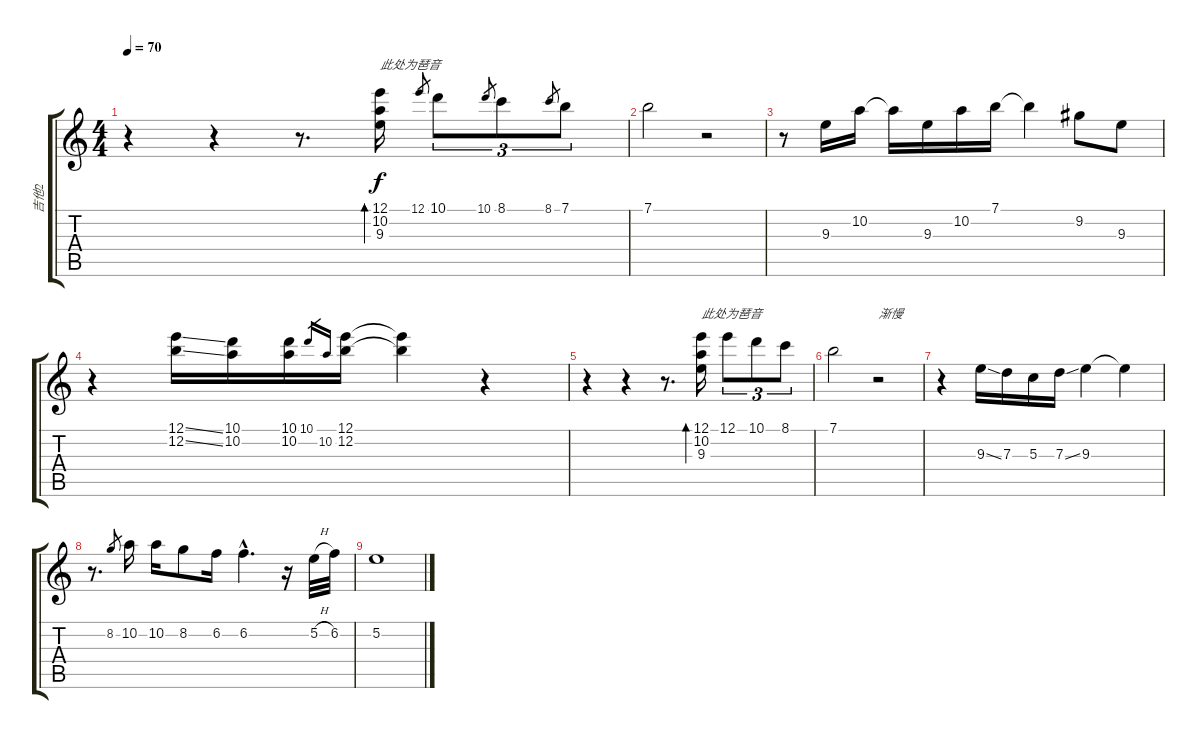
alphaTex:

\track ("吉他2" "吉他2") {instrument acousticguitarsteel}
\staff {score tabs}
\tuning (E4 B3 G3 D3 A2 E2) {hide}
\ts (4 4)
\tempo 70
\clef g2
\ks c
r.4{dy f} r.4 r.8{d} (12.1 10.2 9.3).16{bd 480 txt "此处为琶音"} 12.1.8{gr} 10.1.8{tu (3 2)} 10.1.8{gr} 8.1.8{tu (3 2)} 8.1.8{gr} 7.1.8{tu (3 2)} |
7.1.2 r.2 |
r.8 9.3.16 10.2.16 10.2{t}.16 9.3.16 10.2.16 7.1.16 7.1{t}.4 9.2.8 9.3.8 |
r.4 (12.1{ss} 12.2{ss}).16 (10.1 10.2).16 (10.1 10.2).16 10.1.16{gr} 10.2.16{gr} (12.1 12.2).16 (12.1{t} 12.2{t}).4 r.4 |
r.4 r.4 r.8{d} (12.1 10.2 9.3).16{bd 480 txt "此处为琶音"} 12.1.8{tu (3 2)} 10.1.8{tu (3 2)} 8.1.8{tu (3 2)} |
7.1.2 r.2{txt "渐慢"} |
r.4 9.3{ss}.16 7.3.16 5.3.16 7.3{ss}.16 9.3.4 9.3{t}.4 |
r.8{d} 8.2.8{gr} 10.2.16 10.2.16 8.2.8 6.2.16 6.2{hac}.4{d} r.16 5.2{h}.32 6.2.32 |
5.2.1
